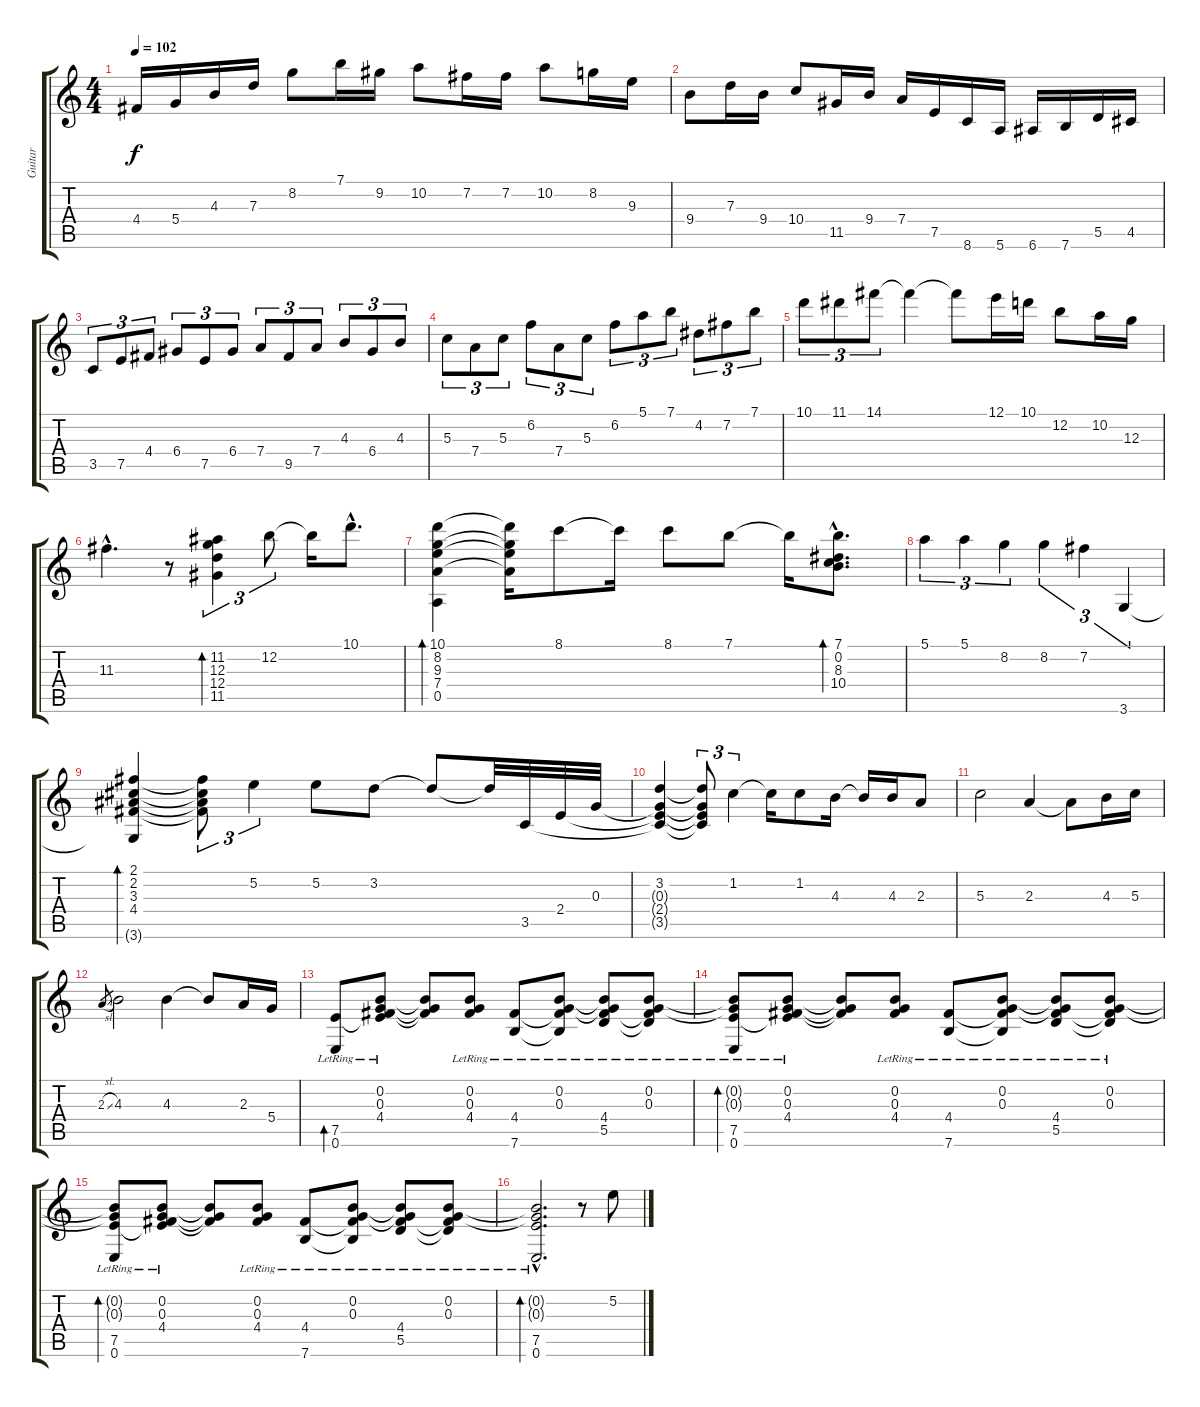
\track ("Guitar" "Guitar") {instrument acousticguitarnylon}
\staff {score tabs}
\tuning (E4 B3 G3 D3 A2 E2) {hide}
\ts (4 4)
\tempo 102
\clef g2
\ks c
4.4.16{dy f} 5.4.16 4.3.16 7.3.16 8.2.8 7.1.16 9.2.16 10.2.8 7.2.16 7.2.16 10.2.8 8.2.16 9.3.16 |
9.4.8 7.3.16 9.4.16 10.4.8 11.5.16 9.4.16 7.4.16 7.5.16 8.6.16 5.6.16 6.6.16 7.6.16 5.5.16 4.5.16 |
3.5.8{tu (3 2)} 7.5.8{tu (3 2)} 4.4.8{tu (3 2)} 6.4.8{tu (3 2)} 7.5.8{tu (3 2)} 6.4.8{tu (3 2)} 7.4.8{tu (3 2)} 9.5.8{tu (3 2)} 7.4.8{tu (3 2)} 4.3.8{tu (3 2)} 6.4.8{tu (3 2)} 4.3.8{tu (3 2)} |
5.3.8{tu (3 2)} 7.4.8{tu (3 2)} 5.3.8{tu (3 2)} 6.2.8{tu (3 2)} 7.4.8{tu (3 2)} 5.3.8{tu (3 2)} 6.2.8{tu (3 2)} 5.1.8{tu (3 2)} 7.1.8{tu (3 2)} 4.2.8{tu (3 2)} 7.2.8{tu (3 2)} 7.1.8{tu (3 2)} |
10.1.8{tu (3 2)} 11.1.8{tu (3 2)} 14.1.8{tu (3 2)} 14.1{t}.4 14.1{t}.8 12.1.16 10.1.16 12.2.8 10.2.16 12.3.16 |
11.3{hac}.4{d} r.8 (11.2 12.3 12.4 11.5).4{tu (3 2) bd 240} 12.2.8{tu (3 2)} 12.2{t}.16 10.1{hac}.8{d} |
(10.1 8.2 9.3 7.4 0.5).4{bd 240} (10.1{t} 8.2{t} 9.3{t} 7.4{t}).16 8.1.8 8.1{t}.16 8.1.8 7.1.8 7.1{t}.16 (7.1{hac} 0.2{hac} 8.3{hac} 10.4{hac}).8{d bd 240} |
5.1.4{tu (3 2)} 5.1.4{tu (3 2)} 8.2.4{tu (3 2)} 8.2.4{tu (3 2)} 7.2.4{tu (3 2)} 3.6.4{tu (3 2)} |
(2.1 2.2 3.3 4.4 3.6{t}).4{bd 240} (2.1{t} 2.2{t} 3.3{t} 4.4{t}).8{tu (3 2)} 5.2.4{tu (3 2)} 5.2.8 3.2.8 3.2{t}.8 3.2{t}.32 3.5.32 2.4.32 0.3.32 |
(3.2 0.3{t} 2.4{t} 3.5{t}).4 (3.2{t} 0.3{t} 2.4{t} 3.5{t}).8{tu (3 2)} 1.2.4{tu (3 2)} 1.2{t}.16 1.2.8 4.3.16 4.3{t}.16 4.3.16 2.3.8 |
5.3.2 2.3.4 2.3{t}.8 4.3.16 5.3.16 |
2.3{sl}.8{gr} 4.3.2 4.3.4 4.3{t}.8 2.3.16 5.4.16 |
(7.5{lr} 0.6{lr}).8{bd 120} (0.2{lr} 0.3{lr} 4.4{lr} 7.5{t}).8 (0.2{t} 0.3{t} 4.4{t}).8 (0.2{lr} 0.3{lr} 4.4{lr}).8 (4.4{lr} 7.6{lr}).8 (0.2{lr} 0.3{lr} 4.4{t} 7.6{t}).8 (0.2{t} 0.3{t} 4.4{lr} 5.5{lr}).8 (0.2{lr} 0.3{lr} 4.4{t} 5.5{t}).8 |
(0.2{t} 0.3{t} 7.5{lr} 0.6{lr}).8{bd 120} (0.2{lr} 0.3{lr} 4.4{lr} 7.5{t}).8 (0.2{t} 0.3{t} 4.4{t}).8 (0.2{lr} 0.3{lr} 4.4{lr}).8 (4.4{lr} 7.6{lr}).8 (0.2{lr} 0.3{lr} 4.4{t} 7.6{t}).8 (0.2{t} 0.3{t} 4.4{lr} 5.5{lr}).8 (0.2{lr} 0.3{lr} 4.4{t} 5.5{t}).8 |
(0.2{t} 0.3{t} 7.5{lr} 0.6{lr}).8{bd 120} (0.2{lr} 0.3{lr} 4.4{lr} 7.5{t}).8 (0.2{t} 0.3{t} 4.4{t}).8 (0.2{lr} 0.3{lr} 4.4{lr}).8 (4.4{lr} 7.6{lr}).8 (0.2{lr} 0.3{lr} 4.4{t} 7.6{t}).8 (0.2{t} 0.3{t} 4.4{lr} 5.5{lr}).8 (0.2{lr} 0.3{lr} 4.4{t} 5.5{t}).8 |
(0.2{hac t} 0.3{hac t} 7.5{hac lr} 0.6{lr}).2{d bd 120} r.8 5.2.8
